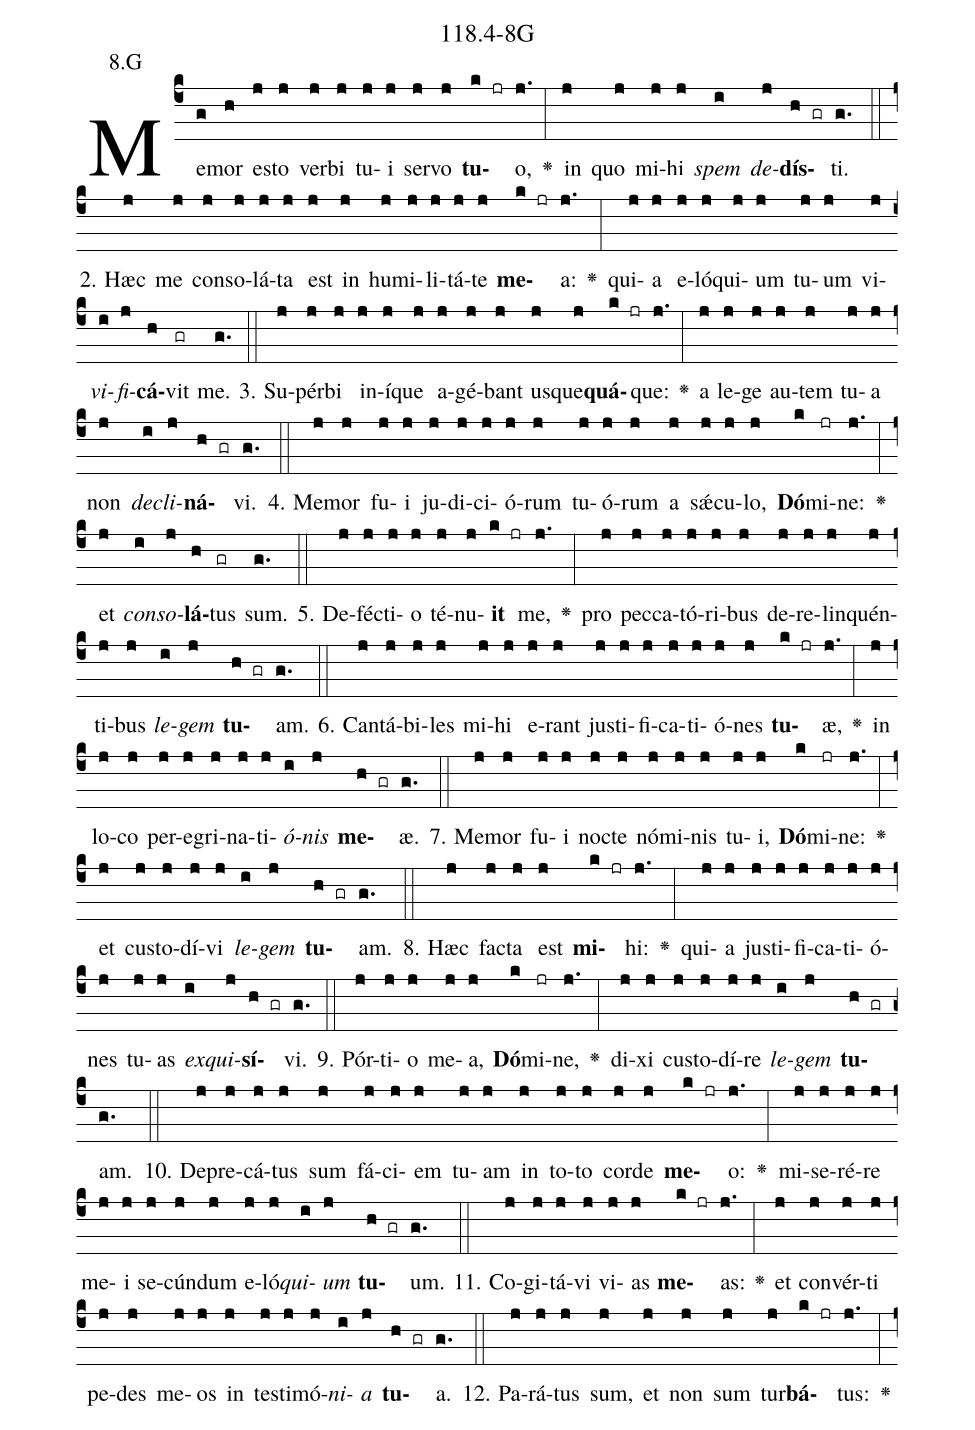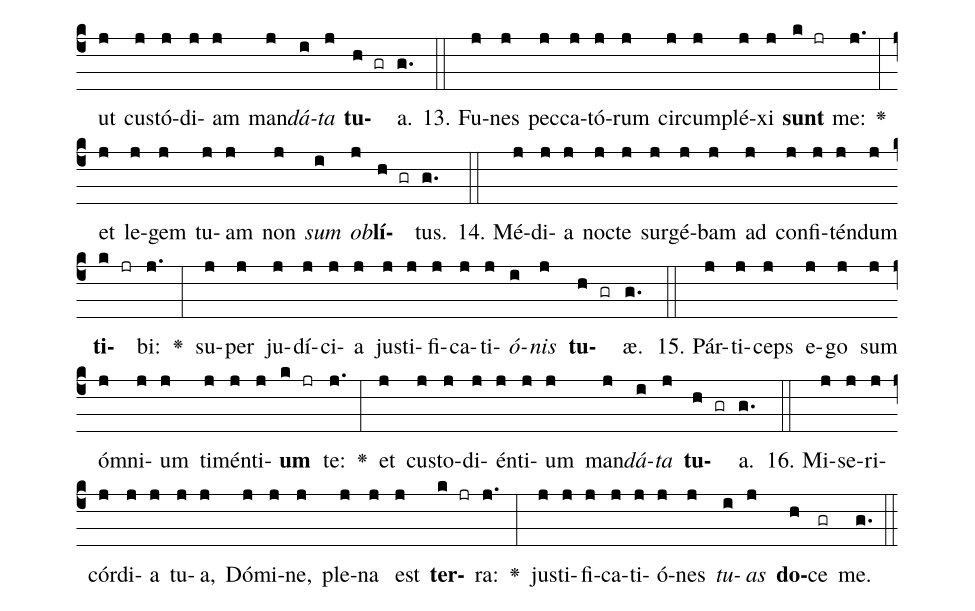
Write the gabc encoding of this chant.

name: 118.4-8G;
annotation: 8.G;
%%
(c4)Me(g)mor(h) es(j)to(j) ver(j)bi(j) tu(j)i(j) ser(j)vo(j) <b>tu</b>(k jr)o,(j.) <v>\greheightstar</v>(:) in(j) quo(j) mi(j)hi(j) <i>spem</i>(i) <i>de</i>(j)<b>dís</b>(h gr)ti.(g.) (::)
2. Hæc(j) me(j) con(j)so(j)lá(j)ta(j) est(j) in(j) hu(j)mi(j)li(j)tá(j)te(j) <b>me</b>(k jr)a:(j.) <v>\greheightstar</v>(:) qui(j)a(j) e(j)ló(j)qui(j)um(j) tu(j)um(j) vi(j)<i>vi</i>(i)<i>fi</i>(j)<b>cá</b>(h)vit(gr) me.(g.) (::)
3. Su(j)pér(j)bi(j) in(j)í(j)que(j) a(j)gé(j)bant(j) us(j)que(j)<b>quá</b>(k jr)que:(j.) <v>\greheightstar</v>(:) a(j) le(j)ge(j) au(j)tem(j) tu(j)a(j) non(j) <i>de</i>(i)<i>cli</i>(j)<b>ná</b>(h gr)vi.(g.) (::)
4. Me(j)mor(j) fu(j)i(j) ju(j)di(j)ci(j)ó(j)rum(j) tu(j)ó(j)rum(j) a(j) sǽ(j)cu(j)lo,(j) <b>Dó</b>(k)mi(jr)ne:(j.) <v>\greheightstar</v>(:) et(j) <i>con</i>(i)<i>so</i>(j)<b>lá</b>(h)tus(gr) sum.(g.) (::)
5. De(j)féc(j)ti(j)o(j) té(j)nu(j)<b>it</b>(k jr) me,(j.) <v>\greheightstar</v>(:) pro(j) pec(j)ca(j)tó(j)ri(j)bus(j) de(j)re(j)lin(j)quén(j)ti(j)bus(j) <i>le</i>(i)<i>gem</i>(j) <b>tu</b>(h gr)am.(g.) (::)
6. Can(j)tá(j)bi(j)les(j) mi(j)hi(j) e(j)rant(j) jus(j)ti(j)fi(j)ca(j)ti(j)ó(j)nes(j) <b>tu</b>(k jr)æ,(j.) <v>\greheightstar</v>(:) in(j) lo(j)co(j) per(j)e(j)gri(j)na(j)ti(j)<i>ó</i>(i)<i>nis</i>(j) <b>me</b>(h gr)æ.(g.) (::)
7. Me(j)mor(j) fu(j)i(j) noc(j)te(j) nó(j)mi(j)nis(j) tu(j)i,(j) <b>Dó</b>(k)mi(jr)ne:(j.) <v>\greheightstar</v>(:) et(j) cus(j)to(j)dí(j)vi(j) <i>le</i>(i)<i>gem</i>(j) <b>tu</b>(h gr)am.(g.) (::)
8. Hæc(j) fac(j)ta(j) est(j) <b>mi</b>(k jr)hi:(j.) <v>\greheightstar</v>(:) qui(j)a(j) jus(j)ti(j)fi(j)ca(j)ti(j)ó(j)nes(j) tu(j)as(j) <i>ex</i>(i)<i>qui</i>(j)<b>sí</b>(h gr)vi.(g.) (::)
9. Pór(j)ti(j)o(j) me(j)a,(j) <b>Dó</b>(k)mi(jr)ne,(j.) <v>\greheightstar</v>(:) di(j)xi(j) cus(j)to(j)dí(j)re(j) <i>le</i>(i)<i>gem</i>(j) <b>tu</b>(h gr)am.(g.) (::)
10. De(j)pre(j)cá(j)tus(j) sum(j) fá(j)ci(j)em(j) tu(j)am(j) in(j) to(j)to(j) cor(j)de(j) <b>me</b>(k jr)o:(j.) <v>\greheightstar</v>(:) mi(j)se(j)ré(j)re(j) me(j)i(j) se(j)cún(j)dum(j) e(j)ló(j)<i>qui</i>(i)<i>um</i>(j) <b>tu</b>(h gr)um.(g.) (::)
11. Co(j)gi(j)tá(j)vi(j) vi(j)as(j) <b>me</b>(k jr)as:(j.) <v>\greheightstar</v>(:) et(j) con(j)vér(j)ti(j) pe(j)des(j) me(j)os(j) in(j) tes(j)ti(j)mó(j)<i>ni</i>(i)<i>a</i>(j) <b>tu</b>(h gr)a.(g.) (::)
12. Pa(j)rá(j)tus(j) sum,(j) et(j) non(j) sum(j) tur(j)<b>bá</b>(k jr)tus:(j.) <v>\greheightstar</v>(:) ut(j) cus(j)tó(j)di(j)am(j) man(j)<i>dá</i>(i)<i>ta</i>(j) <b>tu</b>(h gr)a.(g.) (::)
13. Fu(j)nes(j) pec(j)ca(j)tó(j)rum(j) cir(j)cum(j)plé(j)xi(j) <b>sunt</b>(k jr) me:(j.) <v>\greheightstar</v>(:) et(j) le(j)gem(j) tu(j)am(j) non(j) <i>sum</i>(i) <i>ob</i>(j)<b>lí</b>(h gr)tus.(g.) (::)
14. Mé(j)di(j)a(j) noc(j)te(j) sur(j)gé(j)bam(j) ad(j) con(j)fi(j)tén(j)dum(j) <b>ti</b>(k jr)bi:(j.) <v>\greheightstar</v>(:) su(j)per(j) ju(j)dí(j)ci(j)a(j) jus(j)ti(j)fi(j)ca(j)ti(j)<i>ó</i>(i)<i>nis</i>(j) <b>tu</b>(h gr)æ.(g.) (::)
15. Pár(j)ti(j)ceps(j) e(j)go(j) sum(j) óm(j)ni(j)um(j) ti(j)mén(j)ti(j)<b>um</b>(k jr) te:(j.) <v>\greheightstar</v>(:) et(j) cus(j)to(j)di(j)én(j)ti(j)um(j) man(j)<i>dá</i>(i)<i>ta</i>(j) <b>tu</b>(h gr)a.(g.) (::)
16. Mi(j)se(j)ri(j)cór(j)di(j)a(j) tu(j)a,(j) Dó(j)mi(j)ne,(j) ple(j)na(j) est(j) <b>ter</b>(k jr)ra:(j.) <v>\greheightstar</v>(:) jus(j)ti(j)fi(j)ca(j)ti(j)ó(j)nes(j) <i>tu</i>(i)<i>as</i>(j) <b>do</b>(h)ce(gr) me.(g.) (::)
